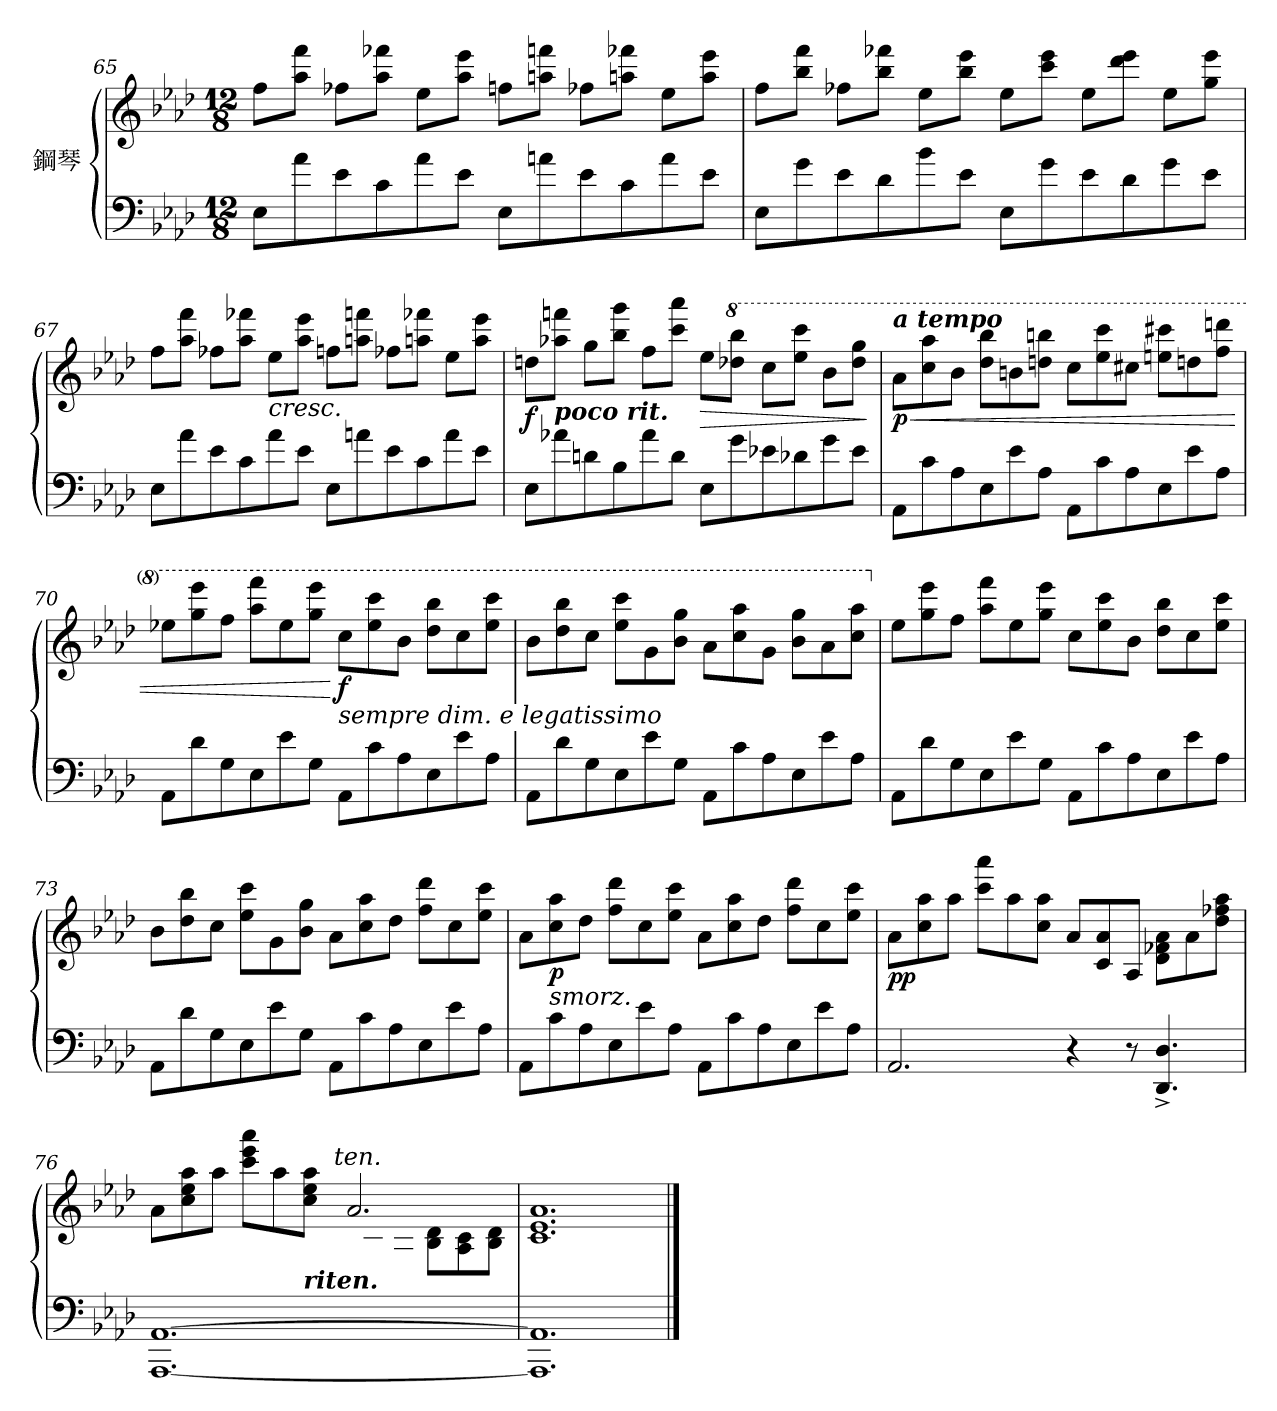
**kern	**kern	**dynam
*part1	*part1	*part1
*staff2	*staff1	*staff1/2
*I"鋼琴	*	*
*clefF4	*clefG2	*
*k[b-e-a-d-]	*k[b-e-a-d-]	*
*M12/8	*M12/8	*
=65	=65	=65
8E-\L	8ff\L	.
8a-\	8aa-\ 8fff\J	.
8e-\	8ff-X\L	.
8c\	8aa-\ 8fff-X\J	.
8a-\	8ee-\L	.
8e-\J	8aa-\ 8eee-\J	.
8E-\L	8ffn\L	.
8an\	8aan\ 8fffn\J	.
8e-\	8ff-X\L	.
8c\	8aan\ 8fff-X\J	.
8a\	8ee-\L	.
8e-\J	8aa\ 8eee-\J	.
!!LO:LB:g=z
=66	=66	=66
8E-\L	8ff\L	.
8g\	8bb-\ 8fff\J	.
8e-\	8ff-X\L	.
8d-\	8bb-\ 8fff-X\J	.
8b-\	8ee-\L	.
8e-\J	8bb-\ 8eee-\J	.
8E-\L	8ee-\L	.
8g\	8ccc\ 8eee-\J	.
8e-\	8ee-\L	.
8d-\	8ddd-\ 8eee-\J	.
8g\	8ee-\L	.
8e-\J	8gg\ 8eee-\J	.
=67	=67	=67
8E-\L	8ff\L	.
8a-\	8aa-\ 8fff\J	.
8e-\	8ff-X\L	.
8c\	8aa-\ 8fff-X\J	.
!	!LO:TX:b:i:t=cresc.	!
8a-\	8ee-\L	.
8e-\J	8aa-\ 8eee-\J	.
8E-\L	8ffn\L	.
8an\	8aan\ 8fffn\J	.
8e-\	8ff-X\L	.
8c\	8aan\ 8fff-X\J	.
8a\	8ee-\L	.
8e-\J	8aa\ 8eee-\J	.
=68	=68	=68
*	*MM258	*
!	!	!LO:DY:b
8E-\L	8ddn\L	f
!	!LO:TX:b:Bi:t=poco rit.	!
8a-X\	8aa-X\ 8fffn\J	.
*	*MM238	*
8dn\	8gg\L	.
8B-\	8bb-\ 8ggg\J	.
*	*MM218	*
8a-\	8ff\L	.
8d\J	8ccc\ 8aaa-\J	.
*	*MM198	*
!	!	!LO:HP:b
8E-\L	8ee-\L	>
*	*8va	*
8g\	8ddd-\ 8bbb-\J	.
*	*MM178	*
8e-X\	8ccc\L	.
8d-X\	8eee-\ 8cccc\J	.
*	*MM158	*
8g\	8bb-\L	.
*	*MM88	*
8e-\J	8ddd-\ 8ggg\J	.
.	.	]
!!LO:LB:g=z
=69	=69	=69
!	!LO:TX:a:Bi:t=a tempo	!
!	!	!LO:HP:b
!	!	!LO:DY:n=1:b
8AA-\L	8aa-\L	< p
8c\	8ccc\ 8aaa-\	.
8A-\	8bb-\J	.
*	*MM228	*
8E-\	8ddd-\ 8bbb-\L	.
8e-\	8bbn\	.
8A-\J	8dddn\ 8bbbn\J	.
*	*MM248	*
8AA-\L	8ccc\L	.
8c\	8eee-\ 8cccc\	.
8A-\	8ccc#X\J	.
*	*MM268	*
8E-\	8eeen\ 8cccc#X\L	.
8e-\	8dddn\	.
8A-\J	8fff\ 8ddddn\J	.
=70	=70	=70
8AA-\L	8eee-X\L	.
8d-\	8ggg\ 8eeee-\	.
8G\	8fff\J	.
8E-\	8aaa-\ 8ffff\L	.
8e-\	8eee-\	.
8G\J	8ggg\ 8eeee-\J	.
!	!LO:TX:b:i:t=sempre dim. e legatissimo	!
!	!	!LO:DY:n=1:b
8AA-\L	8ccc\L	[ f
8c\	8eee-\ 8cccc\	.
8A-\	8bb-\J	.
8E-\	8ddd-\ 8bbb-\L	.
8e-\	8ccc\	.
8A-\J	8eee-\ 8cccc\J	.
=71	=71	=71
8AA-\L	8bb-\L	.
8d-\	8ddd-\ 8bbb-\	.
8G\	8ccc\J	.
8E-\	8eee-\ 8cccc\L	.
8e-\	8gg\	.
8G\J	8bb-\ 8ggg\J	.
8AA-\L	8aa-\L	.
8c\	8ccc\ 8aaa-\	.
8A-\	8gg\J	.
8E-\	8bb-\ 8ggg\L	.
8e-\	8aa-\	.
8A-\J	8ccc\ 8aaa-\J	.
=72	=72	=72
*	*X8va	*
8AA-\L	8ee-\L	.
8d-\	8gg\ 8eee-\	.
8G\	8ff\J	.
8E-\	8aa-\ 8fff\L	.
8e-\	8ee-\	.
8G\J	8gg\ 8eee-\J	.
8AA-\L	8cc\L	.
8c\	8ee-\ 8ccc\	.
8A-\	8b-\J	.
8E-\	8dd-\ 8bb-\L	.
8e-\	8cc\	.
8A-\J	8ee-\ 8ccc\J	.
!!LO:LB:g=z
=73	=73	=73
*	*MM258	*
8AA-\L	8b-\L	.
8d-\	8dd-\ 8bb-\	.
8G\	8cc\J	.
*	*MM248	*
8E-\	8ee-\ 8ccc\L	.
8e-\	8g\	.
8G\J	8b-\ 8gg\J	.
*	*MM238	*
8AA-\L	8a-\L	.
8c\	8cc\ 8aa-\	.
8A-\	8dd-\J	.
*	*MM228	*
8E-\	8ff\ 8ddd-\L	.
8e-\	8cc\	.
8A-\J	8ee-\ 8ccc\J	.
=74	=74	=74
*	*MM218	*
8AA-\L	8a-\L	.
!	!LO:TX:b:i:t=smorz.	!
!	!	!LO:DY:b
8c\	8cc\ 8aa-\	p
8A-\	8dd-\J	.
*	*MM208	*
8E-\	8ff\ 8ddd-\L	.
8e-\	8cc\	.
8A-\J	8ee-\ 8ccc\J	.
*	*MM198	*
8AA-\L	8a-\L	.
8c\	8cc\ 8aa-\	.
8A-\	8dd-\J	.
*	*MM188	*
8E-\	8ff\ 8ddd-\L	.
*	*MM178	*
8e-\	8cc\	.
*	*MM168	*
8A-\J	8ee-\ 8ccc\J	.
=75	=75	=75
!	!	!LO:DY:b
2.AA-/	8a-\L	pp
*	*MM178	*
.	8cc\ 8aa-\	.
.	8aa-\J	.
.	8ccc\ 8aaa-\L	.
.	8aa-\	.
.	8cc\ 8aa-\J	.
4r	8a-/L	.
.	8c/ 8a-/	.
8r	8A-/J	.
4.DD-/^ 4.D-/^	8d-\ 8f-X\ 8a-\L	.
.	8a-\	.
.	8dd-\ 8ff-X\ 8aa-\J	.
=76	=76	=76
*	*MM178	*
*	*^	*
[1.AAA- [1.AA-	8a-\L	2.ryy	.
.	8cc\ 8ee-\ 8aa-\	.	.
.	8aa-\J	.	.
*	*MM168	*	*
.	8ccc\ 8eee-\ 8aaa-\L	.	.
.	8aa-\	.	.
!	!LO:TX:b:Bi:t=riten.	!	!
.	8cc\ 8ee-\ 8aa-\J	.	.
*	*MM148	*	*
!	!LO:TX:a:i:t=ten.	!	!
.	8a-\Lyy	2.a-/	.
*	*MM128	*	*
.	8c\ 8e-\	.	.
*	*MM108	*	*
.	8A-\J	.	.
*	*MM88	*	*
.	8B-\ 8d-\L	.	.
*	*MM68	*	*
.	8A-\ 8c\	.	.
*	*MM48	*	*
.	8B-\ 8d-\J	.	.
*	*v	*v	*
=77	=77	=77
*	*MM80	*
1.AAA-] 1.AA-]	1.c 1.e- 1.a-	.
==	==	==
*-	*-	*-
